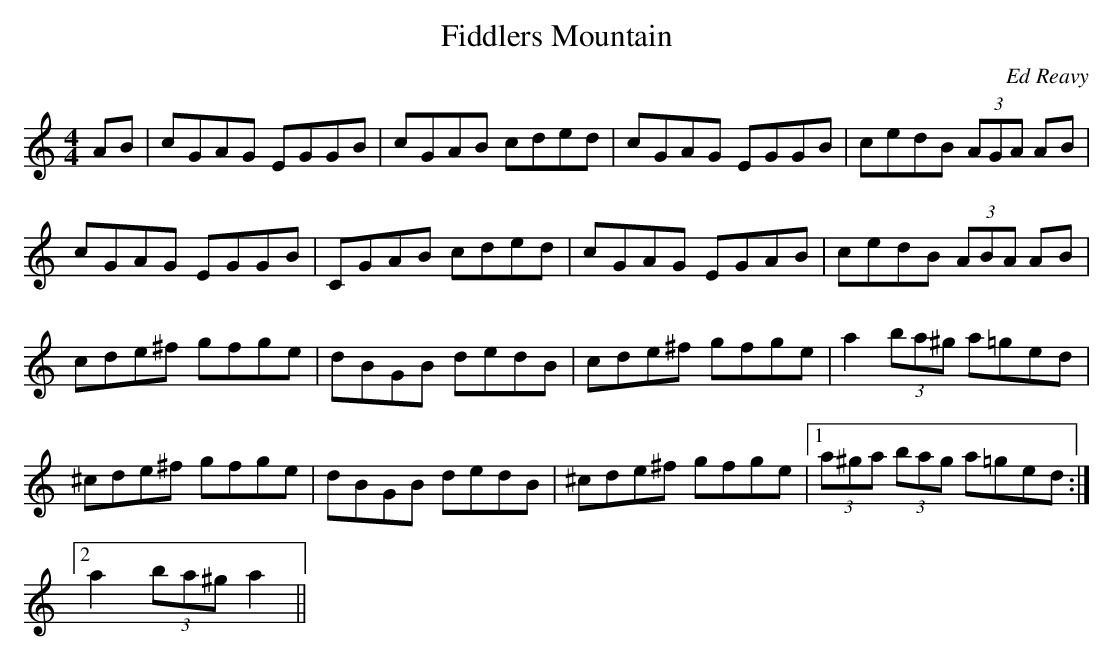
X:1
T:Fiddlers Mountain
C:Ed Reavy
M:4/4
L:1/8
K:C
AB|cGAG EGGB|cGAB cded|cGAG EGGB|cedB (3AGA AB|
cGAG EGGB|CGAB cded|cGAG EGAB|cedB (3ABA AB|
cde^f gfge|dBGB dedB|cde^f gfge|a2 (3ba^g a=ged|
^cde^f gfge|dBGB dedB|^cde^f gfge|1(3a^ga (3bag a=ged:|
[2a2 (3ba^g a2||
